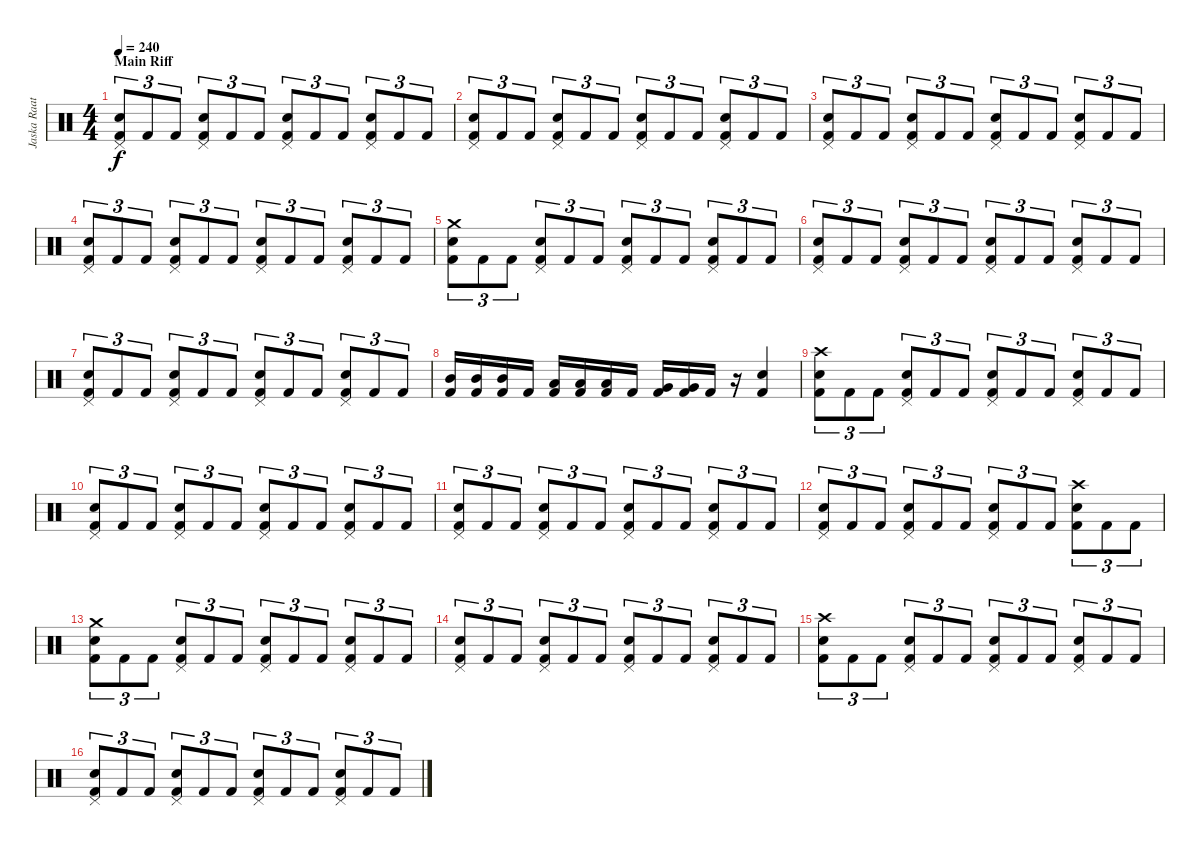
\track ("Jaska Raatikainen" "Jaska Raat") {instrument percussion}
\staff {score}
\articulation defaults
\ts (4 4)
\section ("" "Main Riff")
\tempo 240
\clef neutral
\ks c
("Pedal Hi-Hat (hit)" "Snare (hit) 2" "Kick (hit) 2").8{tu (3 2) dy f} "Kick (hit) 2".8{tu (3 2)} "Kick (hit) 2".8{tu (3 2)} ("Pedal Hi-Hat (hit)" "Snare (hit) 2" "Kick (hit) 2").8{tu (3 2)} "Kick (hit) 2".8{tu (3 2)} "Kick (hit) 2".8{tu (3 2)} ("Pedal Hi-Hat (hit)" "Snare (hit) 2" "Kick (hit) 2").8{tu (3 2)} "Kick (hit) 2".8{tu (3 2)} "Kick (hit) 2".8{tu (3 2)} ("Pedal Hi-Hat (hit)" "Snare (hit) 2" "Kick (hit) 2").8{tu (3 2)} "Kick (hit) 2".8{tu (3 2)} "Kick (hit) 2".8{tu (3 2)} |
("Pedal Hi-Hat (hit)" "Snare (hit) 2" "Kick (hit) 2").8{tu (3 2)} "Kick (hit) 2".8{tu (3 2)} "Kick (hit) 2".8{tu (3 2)} ("Pedal Hi-Hat (hit)" "Snare (hit) 2" "Kick (hit) 2").8{tu (3 2)} "Kick (hit) 2".8{tu (3 2)} "Kick (hit) 2".8{tu (3 2)} ("Pedal Hi-Hat (hit)" "Snare (hit) 2" "Kick (hit) 2").8{tu (3 2)} "Kick (hit) 2".8{tu (3 2)} "Kick (hit) 2".8{tu (3 2)} ("Pedal Hi-Hat (hit)" "Snare (hit) 2" "Kick (hit) 2").8{tu (3 2)} "Kick (hit) 2".8{tu (3 2)} "Kick (hit) 2".8{tu (3 2)} |
("Pedal Hi-Hat (hit)" "Snare (hit) 2" "Kick (hit) 2").8{tu (3 2)} "Kick (hit) 2".8{tu (3 2)} "Kick (hit) 2".8{tu (3 2)} ("Pedal Hi-Hat (hit)" "Snare (hit) 2" "Kick (hit) 2").8{tu (3 2)} "Kick (hit) 2".8{tu (3 2)} "Kick (hit) 2".8{tu (3 2)} ("Pedal Hi-Hat (hit)" "Snare (hit) 2" "Kick (hit) 2").8{tu (3 2)} "Kick (hit) 2".8{tu (3 2)} "Kick (hit) 2".8{tu (3 2)} ("Pedal Hi-Hat (hit)" "Snare (hit) 2" "Kick (hit) 2").8{tu (3 2)} "Kick (hit) 2".8{tu (3 2)} "Kick (hit) 2".8{tu (3 2)} |
("Pedal Hi-Hat (hit)" "Snare (hit) 2" "Kick (hit) 2").8{tu (3 2)} "Kick (hit) 2".8{tu (3 2)} "Kick (hit) 2".8{tu (3 2)} ("Pedal Hi-Hat (hit)" "Snare (hit) 2" "Kick (hit) 2").8{tu (3 2)} "Kick (hit) 2".8{tu (3 2)} "Kick (hit) 2".8{tu (3 2)} ("Pedal Hi-Hat (hit)" "Snare (hit) 2" "Kick (hit) 2").8{tu (3 2)} "Kick (hit) 2".8{tu (3 2)} "Kick (hit) 2".8{tu (3 2)} ("Pedal Hi-Hat (hit)" "Snare (hit) 2" "Kick (hit) 2").8{tu (3 2)} "Kick (hit) 2".8{tu (3 2)} "Kick (hit) 2".8{tu (3 2)} |
("Crash medium (hit)" "Snare (hit) 2" "Kick (hit) 2").8{tu (3 2)} "Kick (hit) 2".8{tu (3 2)} "Kick (hit) 2".8{tu (3 2)} ("Pedal Hi-Hat (hit)" "Snare (hit) 2" "Kick (hit) 2").8{tu (3 2)} "Kick (hit) 2".8{tu (3 2)} "Kick (hit) 2".8{tu (3 2)} ("Pedal Hi-Hat (hit)" "Snare (hit) 2" "Kick (hit) 2").8{tu (3 2)} "Kick (hit) 2".8{tu (3 2)} "Kick (hit) 2".8{tu (3 2)} ("Pedal Hi-Hat (hit)" "Snare (hit) 2" "Kick (hit) 2").8{tu (3 2)} "Kick (hit) 2".8{tu (3 2)} "Kick (hit) 2".8{tu (3 2)} |
("Pedal Hi-Hat (hit)" "Snare (hit) 2" "Kick (hit) 2").8{tu (3 2)} "Kick (hit) 2".8{tu (3 2)} "Kick (hit) 2".8{tu (3 2)} ("Pedal Hi-Hat (hit)" "Snare (hit) 2" "Kick (hit) 2").8{tu (3 2)} "Kick (hit) 2".8{tu (3 2)} "Kick (hit) 2".8{tu (3 2)} ("Pedal Hi-Hat (hit)" "Snare (hit) 2" "Kick (hit) 2").8{tu (3 2)} "Kick (hit) 2".8{tu (3 2)} "Kick (hit) 2".8{tu (3 2)} ("Pedal Hi-Hat (hit)" "Snare (hit) 2" "Kick (hit) 2").8{tu (3 2)} "Kick (hit) 2".8{tu (3 2)} "Kick (hit) 2".8{tu (3 2)} |
("Pedal Hi-Hat (hit)" "Snare (hit) 2" "Kick (hit) 2").8{tu (3 2)} "Kick (hit) 2".8{tu (3 2)} "Kick (hit) 2".8{tu (3 2)} ("Pedal Hi-Hat (hit)" "Snare (hit) 2" "Kick (hit) 2").8{tu (3 2)} "Kick (hit) 2".8{tu (3 2)} "Kick (hit) 2".8{tu (3 2)} ("Pedal Hi-Hat (hit)" "Snare (hit) 2" "Kick (hit) 2").8{tu (3 2)} "Kick (hit) 2".8{tu (3 2)} "Kick (hit) 2".8{tu (3 2)} ("Pedal Hi-Hat (hit)" "Snare (hit) 2" "Kick (hit) 2").8{tu (3 2)} "Kick (hit) 2".8{tu (3 2)} "Kick (hit) 2".8{tu (3 2)} |
("Mid Tom (hit)" "Kick (hit) 2").16 ("Mid Tom (hit)" "Kick (hit) 2").16 ("Mid Tom (hit)" "Kick (hit) 2").16 "Kick (hit) 2".16 ("Low Tom (hit)" "Kick (hit) 2").16 ("Low Tom (hit)" "Kick (hit) 2").16 ("Low Tom (hit)" "Kick (hit) 2").16 "Kick (hit) 2".16 ("Very Low Tom (hit)" "Kick (hit) 2").16 ("Very Low Tom (hit)" "Kick (hit) 2").16 "Kick (hit) 2".16 r.16 ("Snare (hit) 2" "Kick (hit) 2").4 |
("Crash high (hit)" "Snare (hit) 2" "Kick (hit) 2").8{tu (3 2)} "Kick (hit) 2".8{tu (3 2)} "Kick (hit) 2".8{tu (3 2)} ("Pedal Hi-Hat (hit)" "Snare (hit) 2" "Kick (hit) 2").8{tu (3 2)} "Kick (hit) 2".8{tu (3 2)} "Kick (hit) 2".8{tu (3 2)} ("Pedal Hi-Hat (hit)" "Snare (hit) 2" "Kick (hit) 2").8{tu (3 2)} "Kick (hit) 2".8{tu (3 2)} "Kick (hit) 2".8{tu (3 2)} ("Pedal Hi-Hat (hit)" "Snare (hit) 2" "Kick (hit) 2").8{tu (3 2)} "Kick (hit) 2".8{tu (3 2)} "Kick (hit) 2".8{tu (3 2)} |
("Pedal Hi-Hat (hit)" "Snare (hit) 2" "Kick (hit) 2").8{tu (3 2)} "Kick (hit) 2".8{tu (3 2)} "Kick (hit) 2".8{tu (3 2)} ("Pedal Hi-Hat (hit)" "Snare (hit) 2" "Kick (hit) 2").8{tu (3 2)} "Kick (hit) 2".8{tu (3 2)} "Kick (hit) 2".8{tu (3 2)} ("Pedal Hi-Hat (hit)" "Snare (hit) 2" "Kick (hit) 2").8{tu (3 2)} "Kick (hit) 2".8{tu (3 2)} "Kick (hit) 2".8{tu (3 2)} ("Pedal Hi-Hat (hit)" "Snare (hit) 2" "Kick (hit) 2").8{tu (3 2)} "Kick (hit) 2".8{tu (3 2)} "Kick (hit) 2".8{tu (3 2)} |
("Pedal Hi-Hat (hit)" "Snare (hit) 2" "Kick (hit) 2").8{tu (3 2)} "Kick (hit) 2".8{tu (3 2)} "Kick (hit) 2".8{tu (3 2)} ("Pedal Hi-Hat (hit)" "Snare (hit) 2" "Kick (hit) 2").8{tu (3 2)} "Kick (hit) 2".8{tu (3 2)} "Kick (hit) 2".8{tu (3 2)} ("Pedal Hi-Hat (hit)" "Snare (hit) 2" "Kick (hit) 2").8{tu (3 2)} "Kick (hit) 2".8{tu (3 2)} "Kick (hit) 2".8{tu (3 2)} ("Pedal Hi-Hat (hit)" "Snare (hit) 2" "Kick (hit) 2").8{tu (3 2)} "Kick (hit) 2".8{tu (3 2)} "Kick (hit) 2".8{tu (3 2)} |
("Pedal Hi-Hat (hit)" "Snare (hit) 2" "Kick (hit) 2").8{tu (3 2)} "Kick (hit) 2".8{tu (3 2)} "Kick (hit) 2".8{tu (3 2)} ("Pedal Hi-Hat (hit)" "Snare (hit) 2" "Kick (hit) 2").8{tu (3 2)} "Kick (hit) 2".8{tu (3 2)} "Kick (hit) 2".8{tu (3 2)} ("Pedal Hi-Hat (hit)" "Snare (hit) 2" "Kick (hit) 2").8{tu (3 2)} "Kick (hit) 2".8{tu (3 2)} "Kick (hit) 2".8{tu (3 2)} ("Crash high (hit)" "Snare (hit) 2" "Kick (hit) 2").8{tu (3 2)} "Kick (hit) 2".8{tu (3 2)} "Kick (hit) 2".8{tu (3 2)} |
("Crash medium (hit)" "Snare (hit) 2" "Kick (hit) 2").8{tu (3 2)} "Kick (hit) 2".8{tu (3 2)} "Kick (hit) 2".8{tu (3 2)} ("Pedal Hi-Hat (hit)" "Snare (hit) 2" "Kick (hit) 2").8{tu (3 2)} "Kick (hit) 2".8{tu (3 2)} "Kick (hit) 2".8{tu (3 2)} ("Pedal Hi-Hat (hit)" "Snare (hit) 2" "Kick (hit) 2").8{tu (3 2)} "Kick (hit) 2".8{tu (3 2)} "Kick (hit) 2".8{tu (3 2)} ("Pedal Hi-Hat (hit)" "Snare (hit) 2" "Kick (hit) 2").8{tu (3 2)} "Kick (hit) 2".8{tu (3 2)} "Kick (hit) 2".8{tu (3 2)} |
("Pedal Hi-Hat (hit)" "Snare (hit) 2" "Kick (hit) 2").8{tu (3 2)} "Kick (hit) 2".8{tu (3 2)} "Kick (hit) 2".8{tu (3 2)} ("Pedal Hi-Hat (hit)" "Snare (hit) 2" "Kick (hit) 2").8{tu (3 2)} "Kick (hit) 2".8{tu (3 2)} "Kick (hit) 2".8{tu (3 2)} ("Pedal Hi-Hat (hit)" "Snare (hit) 2" "Kick (hit) 2").8{tu (3 2)} "Kick (hit) 2".8{tu (3 2)} "Kick (hit) 2".8{tu (3 2)} ("Pedal Hi-Hat (hit)" "Snare (hit) 2" "Kick (hit) 2").8{tu (3 2)} "Kick (hit) 2".8{tu (3 2)} "Kick (hit) 2".8{tu (3 2)} |
("Crash high (hit)" "Snare (hit) 2" "Kick (hit) 2").8{tu (3 2)} "Kick (hit) 2".8{tu (3 2)} "Kick (hit) 2".8{tu (3 2)} ("Pedal Hi-Hat (hit)" "Snare (hit) 2" "Kick (hit) 2").8{tu (3 2)} "Kick (hit) 2".8{tu (3 2)} "Kick (hit) 2".8{tu (3 2)} ("Pedal Hi-Hat (hit)" "Snare (hit) 2" "Kick (hit) 2").8{tu (3 2)} "Kick (hit) 2".8{tu (3 2)} "Kick (hit) 2".8{tu (3 2)} ("Pedal Hi-Hat (hit)" "Snare (hit) 2" "Kick (hit) 2").8{tu (3 2)} "Kick (hit) 2".8{tu (3 2)} "Kick (hit) 2".8{tu (3 2)} |
("Pedal Hi-Hat (hit)" "Snare (hit) 2" "Kick (hit) 2").8{tu (3 2)} "Kick (hit) 2".8{tu (3 2)} "Kick (hit) 2".8{tu (3 2)} ("Pedal Hi-Hat (hit)" "Snare (hit) 2" "Kick (hit) 2").8{tu (3 2)} "Kick (hit) 2".8{tu (3 2)} "Kick (hit) 2".8{tu (3 2)} ("Pedal Hi-Hat (hit)" "Snare (hit) 2" "Kick (hit) 2").8{tu (3 2)} "Kick (hit) 2".8{tu (3 2)} "Kick (hit) 2".8{tu (3 2)} ("Pedal Hi-Hat (hit)" "Snare (hit) 2" "Kick (hit) 2").8{tu (3 2)} "Kick (hit) 2".8{tu (3 2)} "Kick (hit) 2".8{tu (3 2)}
